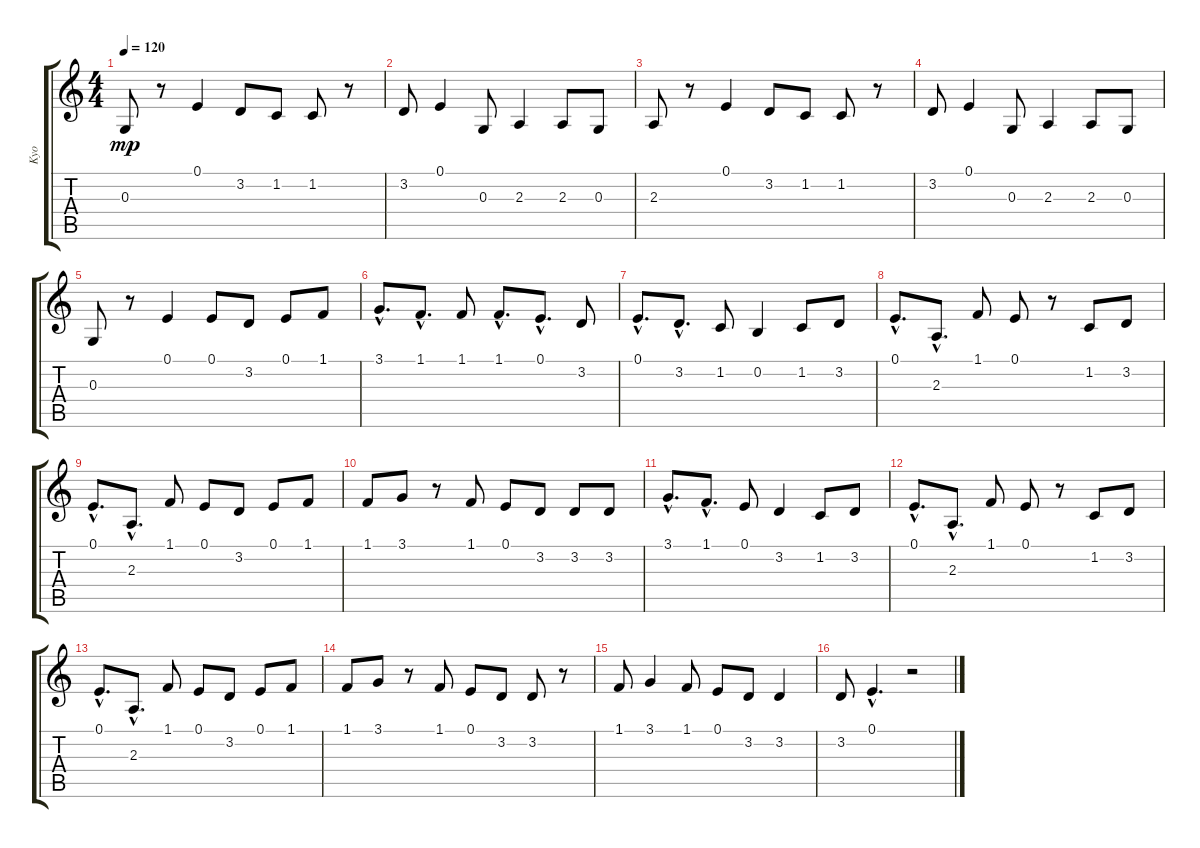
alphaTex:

\track ("Kyo" "Kyo") {instrument fx5brightness}
\staff {score tabs}
\tuning (E4 B3 G3 D3 A2 E2) {hide}
\ts (4 4)
\tempo 120
\clef g2
\ks c
0.3.8{dy mp} r.8 0.1.4 3.2.8 1.2.8 1.2.8 r.8 |
3.2.8 0.1.4 0.3.8 2.3.4 2.3.8 0.3.8 |
2.3.8 r.8 0.1.4 3.2.8 1.2.8 1.2.8 r.8 |
3.2.8 0.1.4 0.3.8 2.3.4 2.3.8 0.3.8 |
0.3.8 r.8 0.1.4 0.1.8 3.2.8 0.1.8 1.1.8 |
3.1{hac}.8{d} 1.1{hac}.8{d} 1.1.8 1.1{hac}.8{d} 0.1{hac}.8{d} 3.2.8 |
0.1{hac}.8{d} 3.2{hac}.8{d} 1.2.8 0.2.4 1.2.8 3.2.8 |
0.1{hac}.8{d} 2.3{hac}.8{d} 1.1.8 0.1.8 r.8 1.2.8 3.2.8 |
0.1{hac}.8{d} 2.3{hac}.8{d} 1.1.8 0.1.8 3.2.8 0.1.8 1.1.8 |
1.1.8 3.1.8 r.8 1.1.8 0.1.8 3.2.8 3.2.8 3.2.8 |
3.1{hac}.8{d} 1.1{hac}.8{d} 0.1.8 3.2.4 1.2.8 3.2.8 |
0.1{hac}.8{d} 2.3{hac}.8{d} 1.1.8 0.1.8 r.8 1.2.8 3.2.8 |
0.1{hac}.8{d} 2.3{hac}.8{d} 1.1.8 0.1.8 3.2.8 0.1.8 1.1.8 |
1.1.8 3.1.8 r.8 1.1.8 0.1.8 3.2.8 3.2.8 r.8 |
1.1.8 3.1.4 1.1.8 0.1.8 3.2.8 3.2.4 |
3.2.8 0.1{hac}.4{d} r.2
